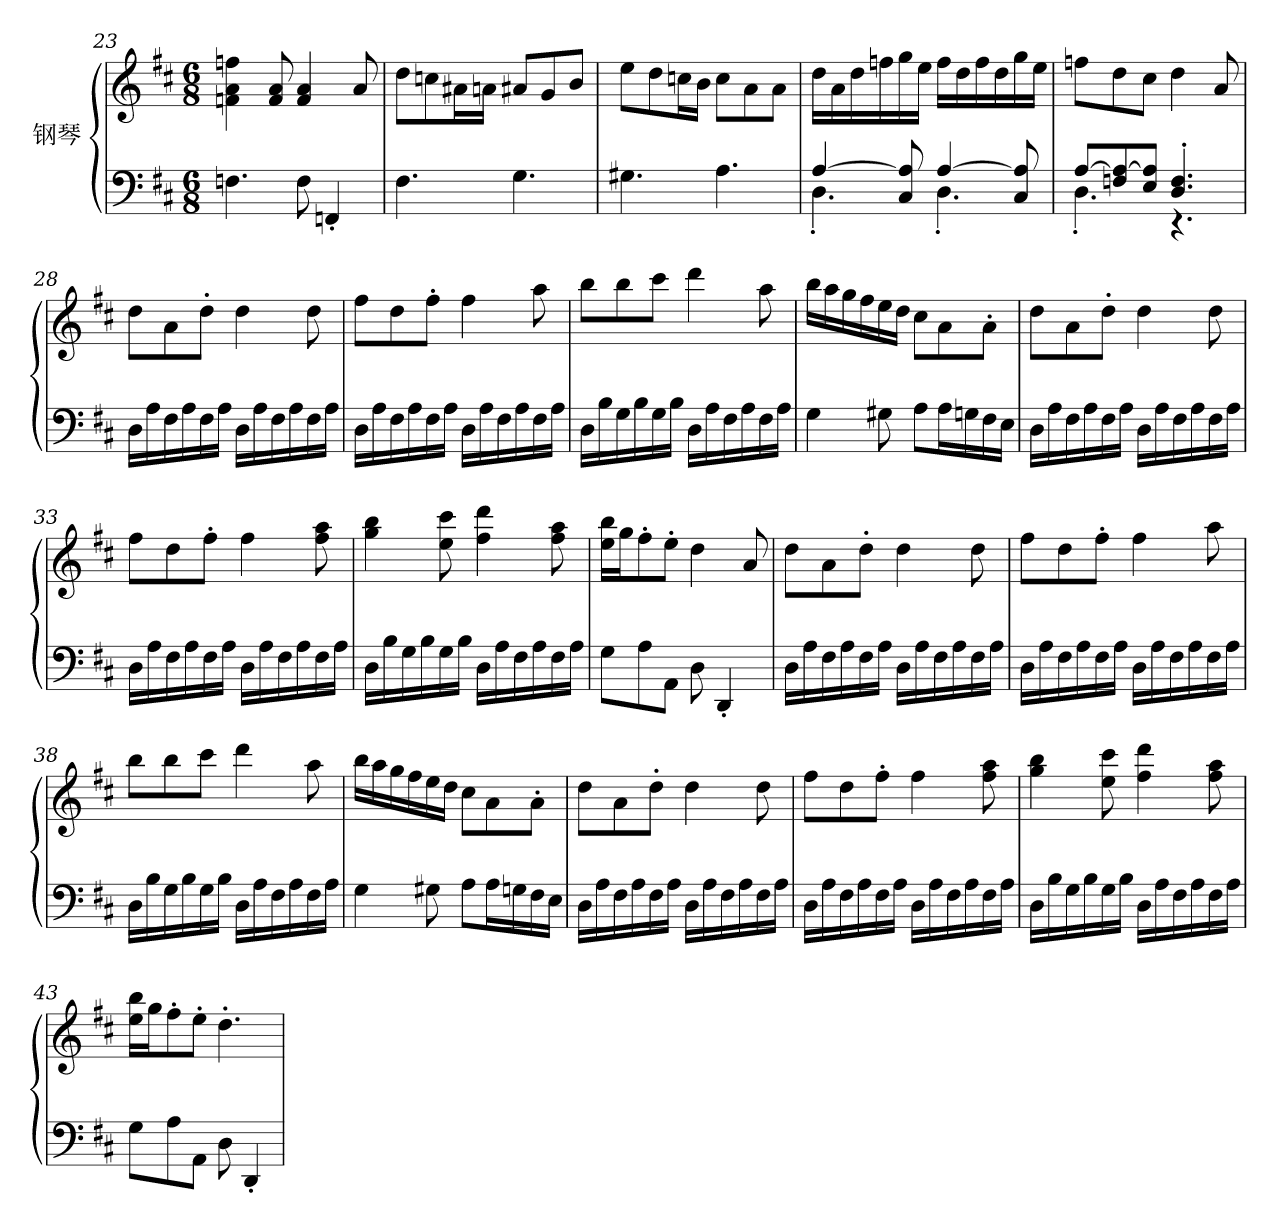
**kern	**kern
*part2	*part1
*staff2	*staff1
*I"钢琴	*I"钢琴
*clefF4	*clefG2
*k[f#c#]	*k[f#c#]
*M6/8	*M6/8
=23	=23
4.Fn\	4fn\ 4a\ 4ffn\
.	8f/ 8a/
8F\	4f/ 4a/
4FFn'/	.
.	8a/
=24	=24
4.F#\	8dd\L
.	8ccn\
.	16a#X\L
.	16an\JJ
4.G\	8a#X/L
.	8g/
.	8b/J
=25	=25
4.G#X\	8ee\L
.	8dd\
.	16ccn\L
.	16b\JJ
4.A\	8cc\L
.	8a\
.	8a\J
!!LO:LB:g=z
=26	=26
*^	*
[4A/	4.D'\	16dd\LL
.	.	16a\
.	.	16dd\
.	.	16ffn\
8C#/ 8A/]	.	16gg\
.	.	16ee\JJ
[4A/	4.D'\	16ff\LL
.	.	16dd\
.	.	16ff\
.	.	16dd\
8C#/ 8A/]	.	16gg\
.	.	16ee\JJ
=27	=27	=27
[8A/L	4.D'\	8ffn\L
8Fn/ 8A/_	.	8dd\
8E/ 8A/]J	.	8cc#\J
4.D/' 4.F/'	4.r	4dd\
.	.	8a/
*v	*v	*
=28	=28
16D\LL	8dd\L
16A\	.
16F#\	8a\
16A\	.
16F#\	8dd'\J
16A\JJ	.
16D\LL	4dd\
16A\	.
16F#\	.
16A\	.
16F#\	8dd\
16A\JJ	.
!!LO:LB:g=z
=29	=29
16D\LL	8ff#\L
16A\	.
16F#\	8dd\
16A\	.
16F#\	8ff#'\J
16A\JJ	.
16D\LL	4ff#\
16A\	.
16F#\	.
16A\	.
16F#\	8aa\
16A\JJ	.
=30	=30
16D\LL	8bb\L
16B\	.
16G\	8bb\
16B\	.
16G\	8ccc#\J
16B\JJ	.
16D\LL	4ddd\
16A\	.
16F#\	.
16A\	.
16F#\	8aa\
16A\JJ	.
=31	=31
4G\	16bb\LL
.	16aa\
.	16gg\
.	16ff#\
8G#X\	16ee\
.	16dd\JJ
8A\L	8cc#\L
16A\L	8a\
16Gn\	.
16F#\	8a'\J
16E\JJ	.
!!LO:LB:g=z
=32	=32
16D\LL	8dd\L
16A\	.
16F#\	8a\
16A\	.
16F#\	8dd'\J
16A\JJ	.
16D\LL	4dd\
16A\	.
16F#\	.
16A\	.
16F#\	8dd\
16A\JJ	.
=33	=33
16D\LL	8ff#\L
16A\	.
16F#\	8dd\
16A\	.
16F#\	8ff#'\J
16A\JJ	.
16D\LL	4ff#\
16A\	.
16F#\	.
16A\	.
16F#\	8ff#\ 8aa\
16A\JJ	.
=34	=34
16D\LL	4gg\ 4bb\
16B\	.
16G\	.
16B\	.
16G\	8ee\ 8ccc#\
16B\JJ	.
16D\LL	4ff#\ 4ddd\
16A\	.
16F#\	.
16A\	.
16F#\	8ff#\ 8aa\
16A\JJ	.
=35	=35
8G\L	16ee\ 16bb\LL
.	16gg\J
8A\	8ff#'\
8AA\J	8ee'\J
8D\	4dd\
4DD'/	.
.	8a/
!!LO:LB:g=z
=36	=36
16D\LL	8dd\L
16A\	.
16F#\	8a\
16A\	.
16F#\	8dd'\J
16A\JJ	.
16D\LL	4dd\
16A\	.
16F#\	.
16A\	.
16F#\	8dd\
16A\JJ	.
=37	=37
16D\LL	8ff#\L
16A\	.
16F#\	8dd\
16A\	.
16F#\	8ff#'\J
16A\JJ	.
16D\LL	4ff#\
16A\	.
16F#\	.
16A\	.
16F#\	8aa\
16A\JJ	.
=38	=38
16D\LL	8bb\L
16B\	.
16G\	8bb\
16B\	.
16G\	8ccc#\J
16B\JJ	.
16D\LL	4ddd\
16A\	.
16F#\	.
16A\	.
16F#\	8aa\
16A\JJ	.
!!LO:LB:g=z
=39	=39
4G\	16bb\LL
.	16aa\
.	16gg\
.	16ff#\
8G#X\	16ee\
.	16dd\JJ
8A\L	8cc#\L
16A\L	8a\
16Gn\	.
16F#\	8a'\J
16E\JJ	.
=40	=40
16D\LL	8dd\L
16A\	.
16F#\	8a\
16A\	.
16F#\	8dd'\J
16A\JJ	.
16D\LL	4dd\
16A\	.
16F#\	.
16A\	.
16F#\	8dd\
16A\JJ	.
=41	=41
16D\LL	8ff#\L
16A\	.
16F#\	8dd\
16A\	.
16F#\	8ff#'\J
16A\JJ	.
16D\LL	4ff#\
16A\	.
16F#\	.
16A\	.
16F#\	8ff#\ 8aa\
16A\JJ	.
!!LO:PB:g=z
=42	=42
16D\LL	4gg\ 4bb\
16B\	.
16G\	.
16B\	.
16G\	8ee\ 8ccc#\
16B\JJ	.
16D\LL	4ff#\ 4ddd\
16A\	.
16F#\	.
16A\	.
16F#\	8ff#\ 8aa\
16A\JJ	.
=43	=43
8G\L	16ee\ 16bb\LL
.	16gg\J
8A\	8ff#'\
8AA\J	8ee'\J
8D\	4.dd'\
4DD'/	.
=	=
*-	*-
